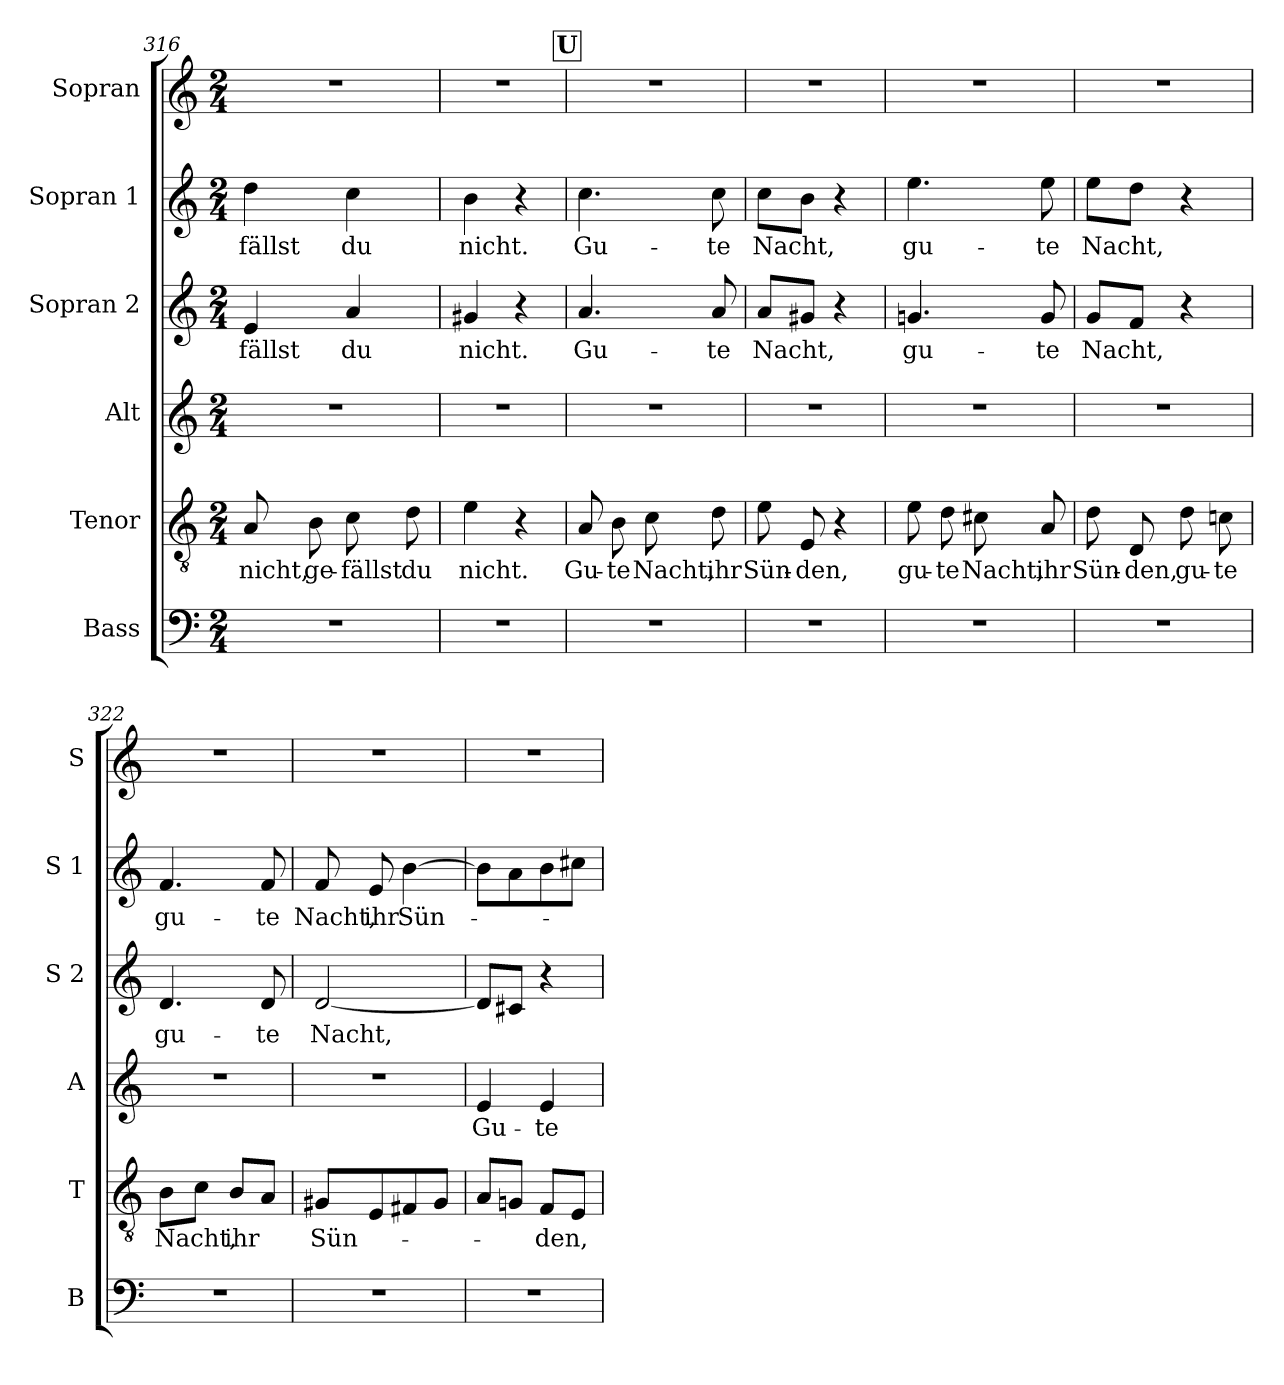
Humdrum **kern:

**kern	**kern	**text	**kern	**text	**kern	**text	**kern	**text	**kern
*part6	*part5	*part5	*part4	*part4	*part3	*part3	*part2	*part2	*part1
*staff6	*staff5	*staff5	*staff4	*staff4	*staff3	*staff3	*staff2	*staff2	*staff1
*I"Bass	*I"Tenor	*	*I"Alt	*	*I"Sopran 2	*	*I"Sopran 1	*	*I"Sopran
*I'B	*I'T	*	*I'A	*	*I'S 2	*	*I'S 1	*	*I'S
*clefF4	*clefGv2	*	*clefG2	*	*clefG2	*	*clefG2	*	*clefG2
*k[]	*k[]	*	*k[]	*	*k[]	*	*k[]	*	*k[]
*M2/4	*M2/4	*	*M2/4	*	*M2/4	*	*M2/4	*	*M2/4
=316	=316	=316	=316	=316	=316	=316	=316	=316	=316
2r	8A/	nicht,	2r	.	4e/	-fällst	4dd\	-fällst	2r
.	8B\	ge-	.	.	.	.	.	.	.
.	8c\	-fällst	.	.	4a/	du	4cc\	du	.
.	8d\	du	.	.	.	.	.	.	.
=317	=317	=317	=317	=317	=317	=317	=317	=317	=317
2r	4e\	nicht.	2r	.	4g#X/	nicht.	4b\	nicht.	2r
.	4r	.	.	.	4r	.	4r	.	.
!!LO:LB:g=z
!!LO:REH:place=s1:b:B:fs=14:t=U
=318	=318	=318	=318	=318	=318	=318	=318	=318	=318
2r	8A/	Gu-	2r	.	4.a/	Gu-	4.cc\	Gu-	2r
.	8B\	-te	.	.	.	.	.	.	.
.	8c\	Nacht,	.	.	.	.	.	.	.
.	8d\	ihr	.	.	8a/	-te	8cc\	-te	.
=319	=319	=319	=319	=319	=319	=319	=319	=319	=319
2r	8e\	Sün-	2r	.	8a/L	Nacht,	8cc\L	Nacht,	2r
.	8E/	-den,	.	.	8g#X/J	.	8b\J	.	.
.	4r	.	.	.	4r	.	4r	.	.
=320	=320	=320	=320	=320	=320	=320	=320	=320	=320
2r	8e\	gu-	2r	.	4.gn/	gu-	4.ee\	gu-	2r
.	8d\	-te	.	.	.	.	.	.	.
.	8c#X\	Nacht,	.	.	.	.	.	.	.
.	8A/	ihr	.	.	8g/	-te	8ee\	-te	.
=321	=321	=321	=321	=321	=321	=321	=321	=321	=321
2r	8d\	Sün-	2r	.	8g/L	Nacht,	8ee\L	Nacht,	2r
.	8D/	-den,	.	.	8f/J	.	8dd\J	.	.
.	8d\	gu-	.	.	4r	.	4r	.	.
.	8cn\	-te	.	.	.	.	.	.	.
=322	=322	=322	=322	=322	=322	=322	=322	=322	=322
2r	8B\L	Nacht,	2r	.	4.d/	gu-	4.f/	gu-	2r
.	8c\J	.	.	.	.	.	.	.	.
.	8B/L	ihr	.	.	.	.	.	.	.
.	8A/J	.	.	.	8d/	-te	8f/	-te	.
=323	=323	=323	=323	=323	=323	=323	=323	=323	=323
2r	8G#X/L	Sün-	2r	.	[2d/	Nacht,	8f/	Nacht,	2r
.	8E/	.	.	.	.	.	8e/	ihr	.
.	8F#X/	.	.	.	.	.	[4b\	Sün-	.
.	8G#/J	.	.	.	.	.	.	.	.
=324	=324	=324	=324	=324	=324	=324	=324	=324	=324
2r	8A/L	.	4e/	Gu-	8d/L]	.	8b\L]	.	2r
.	8Gn/J	.	.	.	8c#X/J	.	8a\	.	.
.	8F/L	-den,	4e/	-te	4r	.	8b\	.	.
.	8E/J	.	.	.	.	.	8cc#X\J	.	.
=	=	=	=	=	=	=	=	=	=
*-	*-	*-	*-	*-	*-	*-	*-	*-	*-
